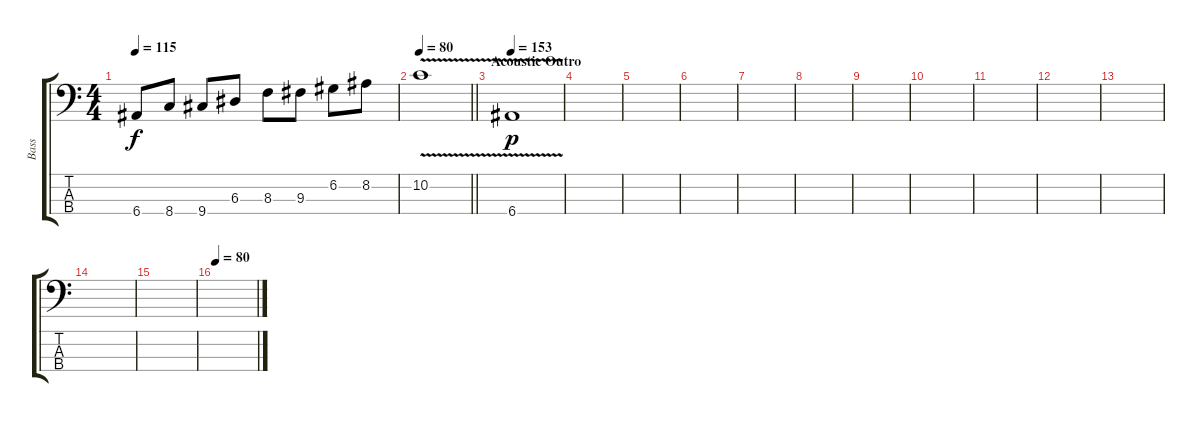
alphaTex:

\track ("Bass" "Bass") {instrument electricbasspick}
\staff {score tabs}
\tuning (G2 D2 A1 E1) {hide}
\ts (4 4)
\tempo 115
\clef f4
\ks c
6.4.8{dy f} 8.4.8 9.4.8 6.3.8 8.3.8 9.3.8 6.2.8 8.2.8 |
\tempo 80
\barLineRight lightlight
10.2{v}.1 |
\section ("" "Acoustic Outro")
\tempo 153
6.4{v}.1{dy p} |
|
|
|
|
|
|
|
|
|
|
|
|
\tempo 80
